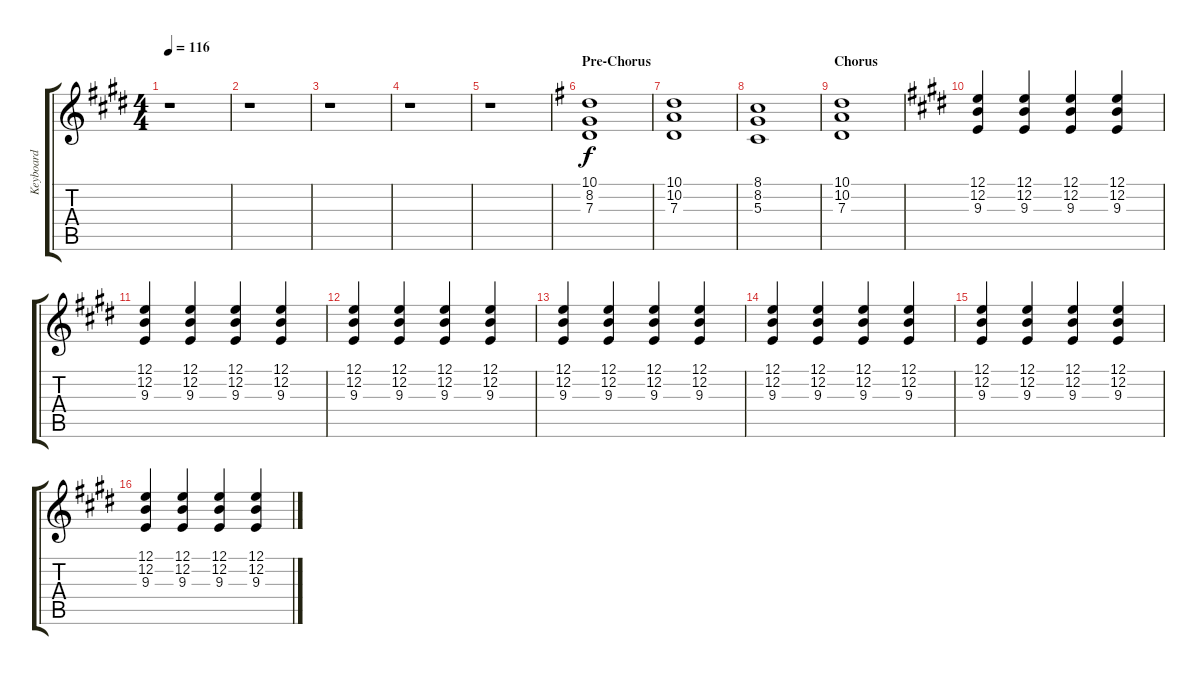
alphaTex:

\track ("Keyboard" "Keyboard") {instrument pad3polysynth}
\staff {score tabs}
\tuning (E4 B3 G3 D3 A2 E2) {hide}
\ts (4 4)
\tempo 116
\clef g2
\ks e
r.1{dy f} |
r.1 |
r.1 |
r.1 |
r.1 |
\section ("" "Pre-Chorus")
\ks g
(10.1 8.2 7.3).1 |
(10.1 10.2 7.3).1 |
(8.1 8.2 5.3).1 |
\section ("" "Chorus")
(10.1 10.2 7.3).1 |
\ks e
(12.1 12.2 9.3).4 (12.1 12.2 9.3).4 (12.1 12.2 9.3).4 (12.1 12.2 9.3).4 |
(12.1 12.2 9.3).4 (12.1 12.2 9.3).4 (12.1 12.2 9.3).4 (12.1 12.2 9.3).4 |
(12.1 12.2 9.3).4 (12.1 12.2 9.3).4 (12.1 12.2 9.3).4 (12.1 12.2 9.3).4 |
(12.1 12.2 9.3).4 (12.1 12.2 9.3).4 (12.1 12.2 9.3).4 (12.1 12.2 9.3).4 |
(12.1 12.2 9.3).4 (12.1 12.2 9.3).4 (12.1 12.2 9.3).4 (12.1 12.2 9.3).4 |
(12.1 12.2 9.3).4 (12.1 12.2 9.3).4 (12.1 12.2 9.3).4 (12.1 12.2 9.3).4 |
(12.1 12.2 9.3).4 (12.1 12.2 9.3).4 (12.1 12.2 9.3).4 (12.1 12.2 9.3).4
